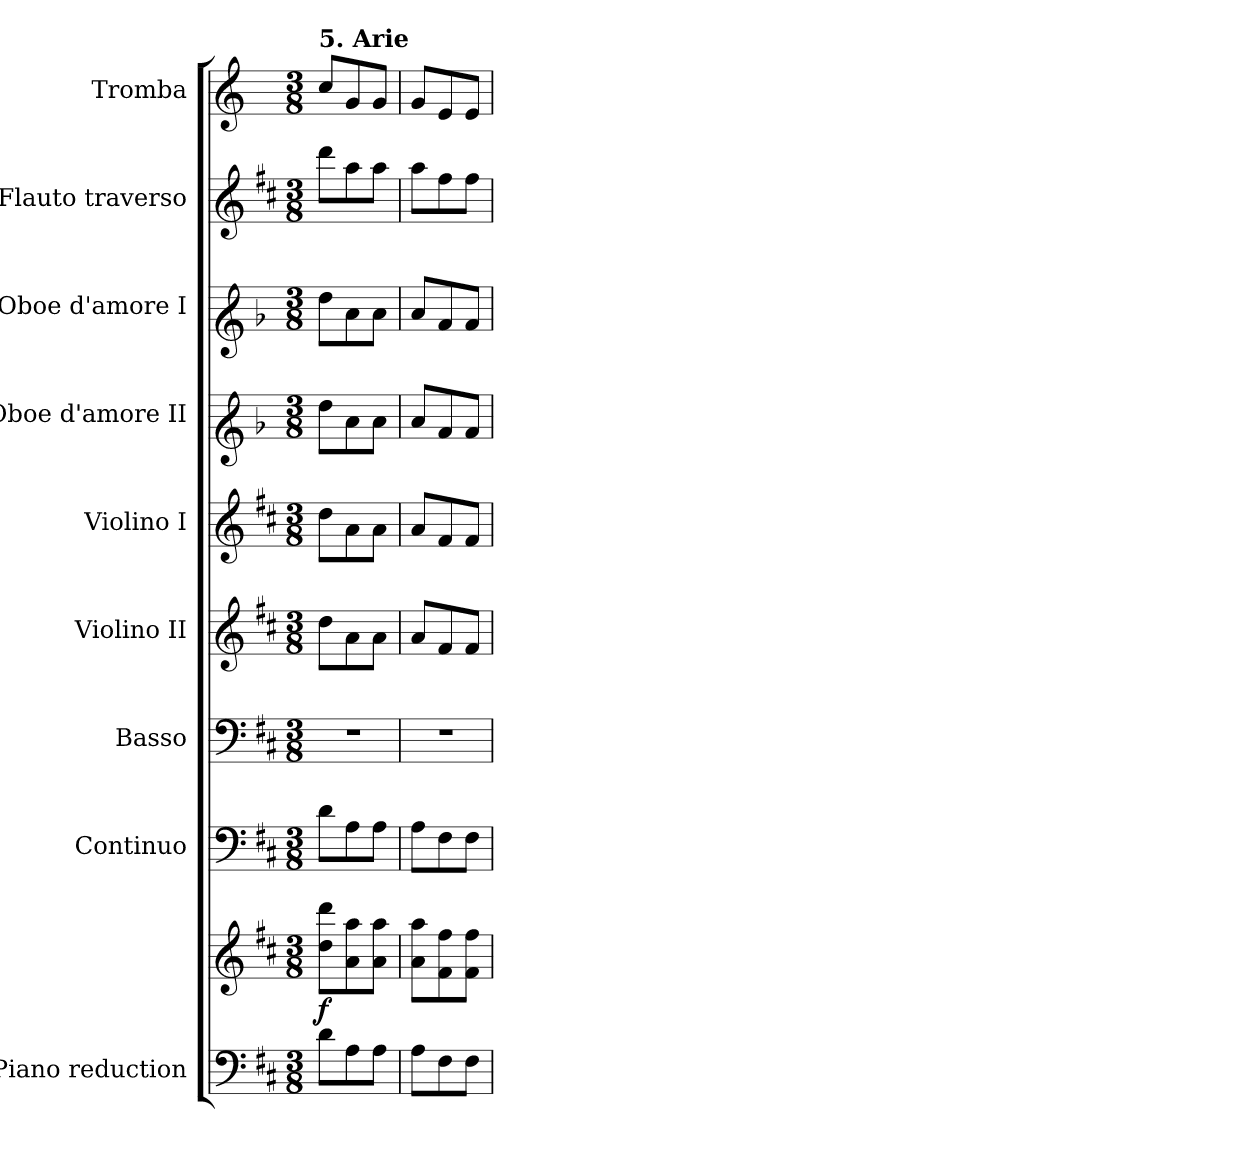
**kern	**kern	**dynam	**kern	**kern	**kern	**kern	**kern	**kern	**kern	**kern
*part9	*part9	*part9	*part8	*part7	*part6	*part5	*part4	*part3	*part2	*part1
*staff10	*staff9	*staff9/10	*staff8	*staff7	*staff6	*staff5	*staff4	*staff3	*staff2	*staff1
*I"Piano reduction	*	*	*I"Continuo	*I"Basso	*I"Violino II	*I"Violino I	*I"Oboe d'amore II	*I"Oboe d'amore I	*I"Flauto traverso	*I"Tromba
*I'Pno	*	*	*	*	*I'Vln	*I'Vln	*	*	*I'Fl	*
*clefF4	*clefG2	*	*clefF4	*clefF4	*clefG2	*clefG2	*clefG1	*clefG1	*clefG2	*clefG2
*	*	*	*	*	*	*	*ITrd2c3	*ITrd2c3	*	*ITrd-1c-2
*k[f#c#]	*k[f#c#]	*	*k[f#c#]	*k[f#c#]	*k[f#c#]	*k[f#c#]	*k[f#c#]	*k[f#c#]	*k[f#c#]	*k[f#c#]
*M3/8	*M3/8	*	*M3/8	*M3/8	*M3/8	*M3/8	*M3/8	*M3/8	*M3/8	*M3/8
=1	=1	=1	=1	=1	=1	=1	=1	=1	=1	=1
!	!	!	!	!	!	!	!	!	!	!LO:TX:a:B:t=5. Arie
!	!	!LO:DY:b	!	!	!	!	!	!	!	!
8d\L	8dd\ 8ddd\L	f	8d\L	4.r	8dd\L	8dd\L	8dd\L	8dd\L	8ddd\L	8dd/L
8A\	8a\ 8aa\	.	8A\	.	8a\	8a\	8a\	8a\	8aa\	8a/
8A\J	8a\ 8aa\J	.	8A\J	.	8a\J	8a\J	8a\J	8a\J	8aa\J	8a/J
=2	=2	=2	=2	=2	=2	=2	=2	=2	=2	=2
8A\L	8a\ 8aa\L	.	8A\L	4.r	8a/L	8a/L	8a/L	8a/L	8aa\L	8a/L
8F#\	8f#\ 8ff#\	.	8F#\	.	8f#/	8f#/	8f#/	8f#/	8ff#\	8f#/
8F#\J	8f#\ 8ff#\J	.	8F#\J	.	8f#/J	8f#/J	8f#/J	8f#/J	8ff#\J	8f#/J
=	=	=	=	=	=	=	=	=	=	=
*-	*-	*-	*-	*-	*-	*-	*-	*-	*-	*-
